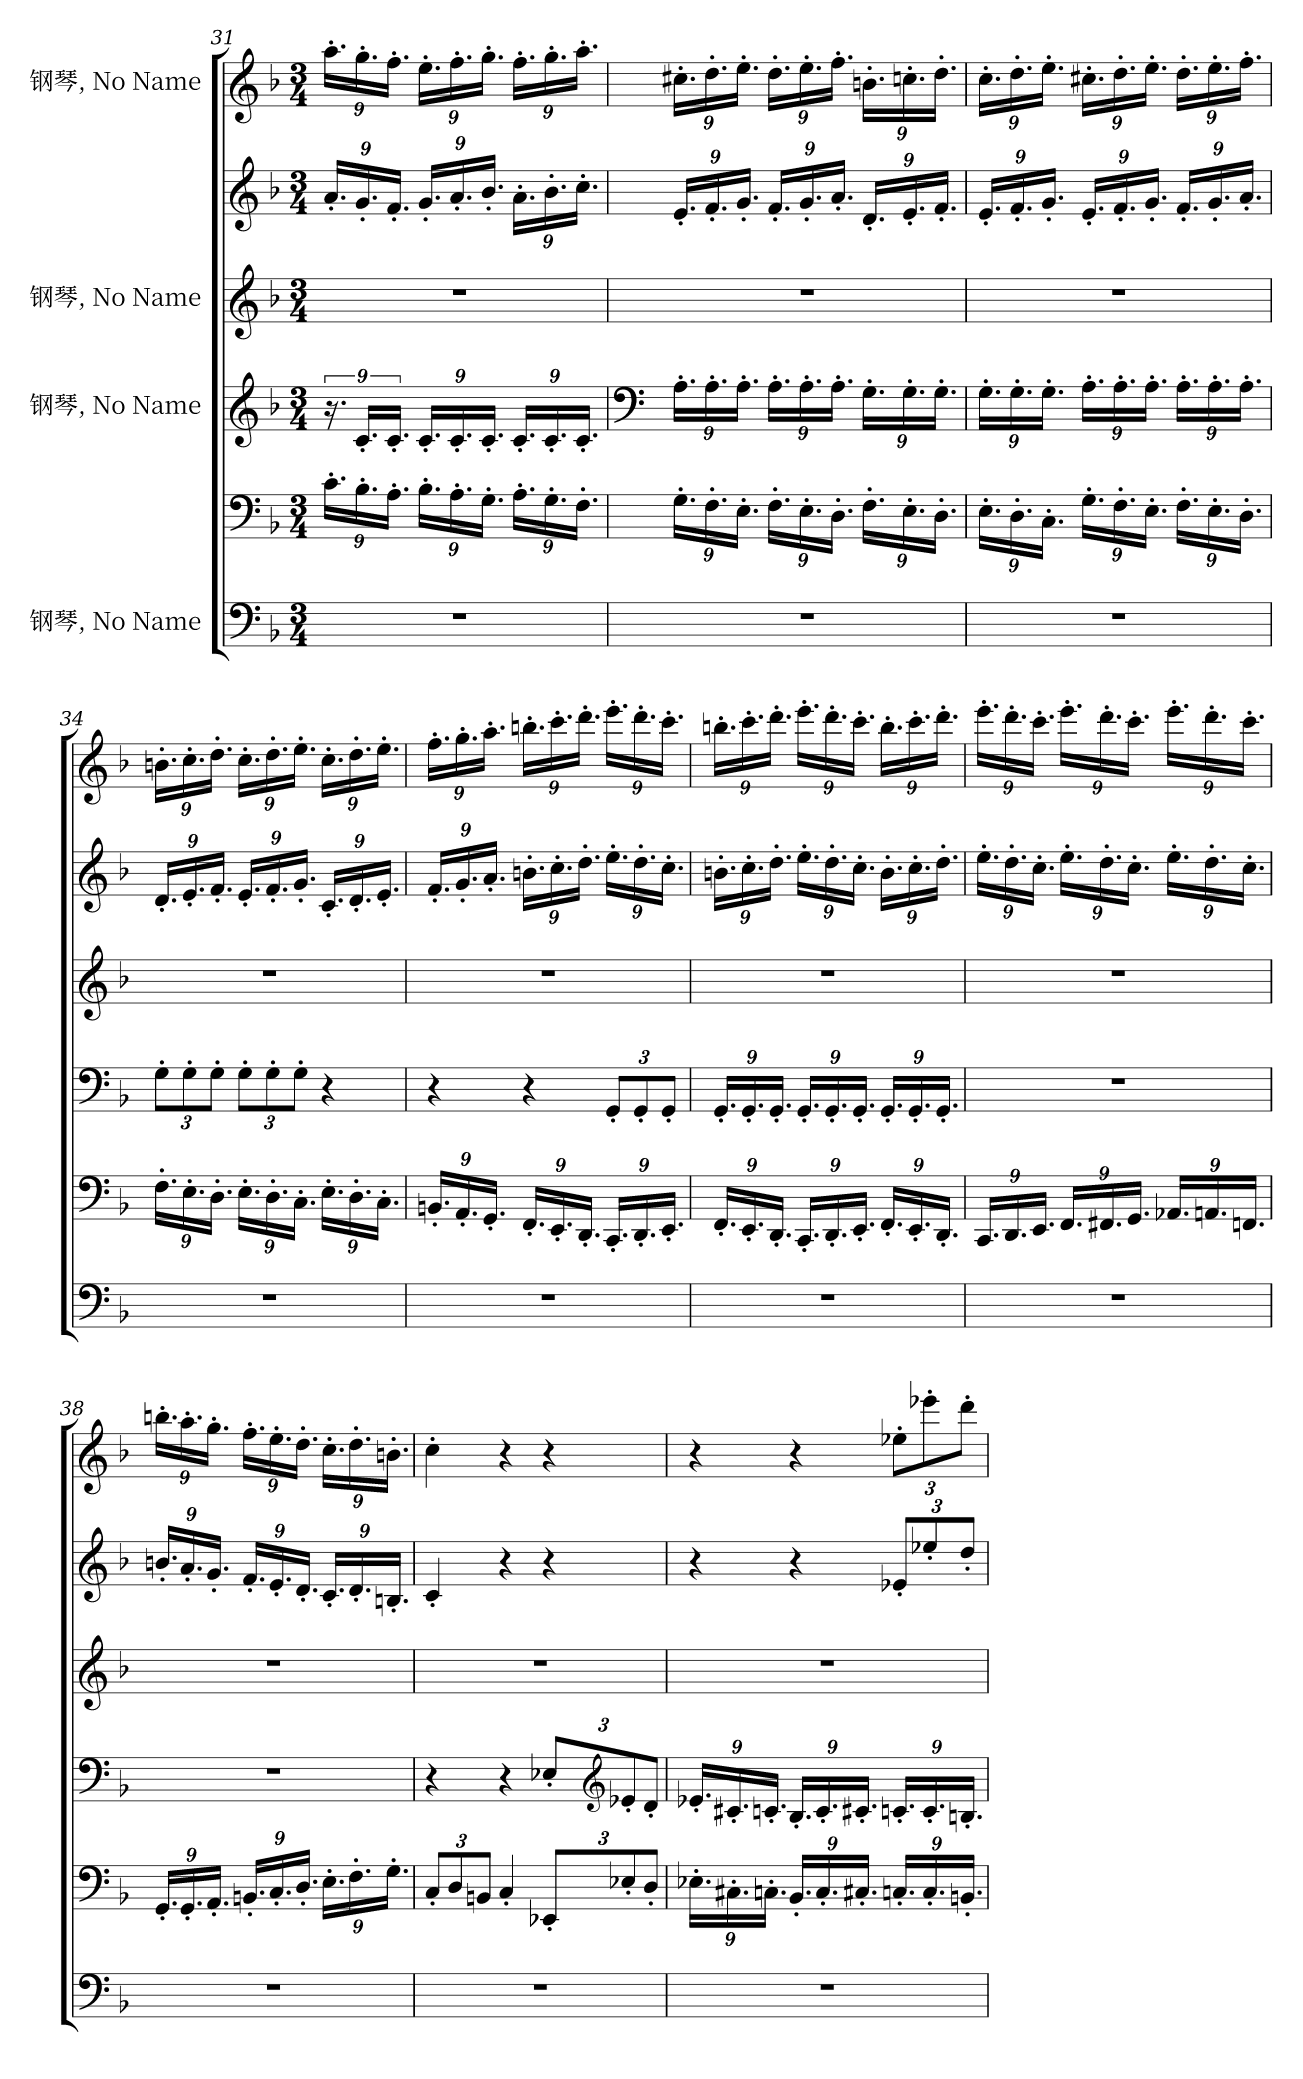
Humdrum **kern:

**kern	**kern	**kern	**kern	**kern	**kern
*part4	*part4	*part3	*part2	*part2	*part1
*staff6	*staff5	*staff4	*staff3	*staff2	*staff1
*I"钢琴, No Name	*	*I"钢琴, No Name	*I"钢琴, No Name	*	*I"钢琴, No Name
*clefF4	*clefF4	*clefG2	*clefG2	*clefG2	*clefG2
*k[b-]	*k[b-]	*k[b-]	*k[b-]	*k[b-]	*k[b-]
*M3/4	*M3/4	*M3/4	*M3/4	*M3/4	*M3/4
*	*Xbrackettup	*	*	*Xbrackettup	*Xbrackettup
=31	=31	=31	=31	=31	=31
2.r	18.c'\LL	18.r	2.r	18.a'/LL	18.aa'\LL
.	18.B-'\	18.c'/LL	.	18.g'/	18.gg'\
.	18.A'\JJ	18.c'/JJ	.	18.f'/JJ	18.ff'\JJ
.	18.B-'\LL	18.c'/LL	.	18.g'/LL	18.ee'\LL
.	18.A'\	18.c'/	.	18.a'/	18.ff'\
.	18.G'\JJ	18.c'/JJ	.	18.b-'/JJ	18.gg'\JJ
.	18.A'\LL	18.c'/LL	.	18.a'\LL	18.ff'\LL
.	18.G'\	18.c'/	.	18.b-'\	18.gg'\
.	18.F'\JJ	18.c'/JJ	.	18.cc'\JJ	18.aa'\JJ
!!LO:PB:g=z
=32	=32	=32	=32	=32	=32
*	*	*clefF4	*	*	*
*	*	*Xbrackettup	*	*	*
2.r	18.G'\LL	18.A'\LL	2.r	18.e'/LL	18.cc#X'\LL
.	18.F'\	18.A'\	.	18.f'/	18.dd'\
.	18.E'\JJ	18.A'\JJ	.	18.g'/JJ	18.ee'\JJ
.	18.F'\LL	18.A'\LL	.	18.f'/LL	18.dd'\LL
.	18.E'\	18.A'\	.	18.g'/	18.ee'\
.	18.D'\JJ	18.A'\JJ	.	18.a'/JJ	18.ff'\JJ
.	18.F'\LL	18.G'\LL	.	18.d'/LL	18.bn'\LL
.	18.E'\	18.G'\	.	18.e'/	18.ccn'\
.	18.D'\JJ	18.G'\JJ	.	18.f'/JJ	18.dd'\JJ
=33	=33	=33	=33	=33	=33
2.r	18.E'\LL	18.G'\LL	2.r	18.e'/LL	18.cc'\LL
.	18.D'\	18.G'\	.	18.f'/	18.dd'\
.	18.C'\JJ	18.G'\JJ	.	18.g'/JJ	18.ee'\JJ
.	18.G'\LL	18.A'\LL	.	18.e'/LL	18.cc#X'\LL
.	18.F'\	18.A'\	.	18.f'/	18.dd'\
.	18.E'\JJ	18.A'\JJ	.	18.g'/JJ	18.ee'\JJ
.	18.F'\LL	18.A'\LL	.	18.f'/LL	18.dd'\LL
.	18.E'\	18.A'\	.	18.g'/	18.ee'\
.	18.D'\JJ	18.A'\JJ	.	18.a'/JJ	18.ff'\JJ
=34	=34	=34	=34	=34	=34
2.r	18.F'\LL	12G'\L	2.r	18.d'/LL	18.bn'\LL
.	18.E'\	12G'\	.	18.e'/	18.cc'\
.	18.D'\JJ	12G'\J	.	18.f'/JJ	18.dd'\JJ
.	18.E'\LL	12G'\L	.	18.e'/LL	18.cc'\LL
.	18.D'\	12G'\	.	18.f'/	18.dd'\
.	18.C'\JJ	12G'\J	.	18.g'/JJ	18.ee'\JJ
.	18.E'\LL	4r	.	18.c'/LL	18.cc'\LL
.	18.D'\	.	.	18.d'/	18.dd'\
.	18.C'\JJ	.	.	18.e'/JJ	18.ee'\JJ
!!LO:LB:g=z
=35	=35	=35	=35	=35	=35
*	*	*	*	*	*MM120
2.r	18.BBn'/LL	4r	2.r	18.f'/LL	18.ff'\LL
.	18.AA'/	.	.	18.g'/	18.gg'\
.	18.GG'/JJ	.	.	18.a'/JJ	18.aa'\JJ
.	18.FF'/LL	4r	.	18.bn'\LL	18.bbn'\LL
.	18.EE'/	.	.	18.cc'\	18.ccc'\
.	18.DD'/JJ	.	.	18.dd'\JJ	18.ddd'\JJ
.	18.CC'/LL	12GG'/L	.	18.ee'\LL	18.eee'\LL
.	18.DD'/	12GG'/	.	18.dd'\	18.ddd'\
.	18.EE'/JJ	12GG'/J	.	18.cc'\JJ	18.ccc'\JJ
=36	=36	=36	=36	=36	=36
2.r	18.FF'/LL	18.GG'/LL	2.r	18.bn'\LL	18.bbn'\LL
.	18.EE'/	18.GG'/	.	18.cc'\	18.ccc'\
.	18.DD'/JJ	18.GG'/JJ	.	18.dd'\JJ	18.ddd'\JJ
.	18.CC'/LL	18.GG'/LL	.	18.ee'\LL	18.eee'\LL
.	18.DD'/	18.GG'/	.	18.dd'\	18.ddd'\
.	18.EE'/JJ	18.GG'/JJ	.	18.cc'\JJ	18.ccc'\JJ
.	18.FF'/LL	18.GG'/LL	.	18.b'\LL	18.bb'\LL
.	18.EE'/	18.GG'/	.	18.cc'\	18.ccc'\
.	18.DD'/JJ	18.GG'/JJ	.	18.dd'\JJ	18.ddd'\JJ
!!LO:PB:g=z
=37	=37	=37	=37	=37	=37
2.r	18.CC/LL	2.r	2.r	18.ee'\LL	18.eee'\LL
.	18.DD/	.	.	18.dd'\	18.ddd'\
.	18.EE/JJ	.	.	18.cc'\JJ	18.ccc'\JJ
.	18.FF/LL	.	.	18.ee'\LL	18.eee'\LL
.	18.FF#X/	.	.	18.dd'\	18.ddd'\
.	18.GG/JJ	.	.	18.cc'\JJ	18.ccc'\JJ
.	18.AA-X/LL	.	.	18.ee'\LL	18.eee'\LL
.	18.AAn/	.	.	18.dd'\	18.ddd'\
.	18.FFn/JJ	.	.	18.cc'\JJ	18.ccc'\JJ
=38	=38	=38	=38	=38	=38
2.r	18.GG'/LL	2.r	2.r	18.bn'/LL	18.bbn'\LL
.	18.GG'/	.	.	18.a'/	18.aa'\
.	18.AA'/JJ	.	.	18.g'/JJ	18.gg'\JJ
.	18.BBn'/LL	.	.	18.f'/LL	18.ff'\LL
.	18.C'/	.	.	18.e'/	18.ee'\
.	18.D'/JJ	.	.	18.d'/JJ	18.dd'\JJ
.	18.E'\LL	.	.	18.c'/LL	18.cc'\LL
.	18.F'\	.	.	18.d'/	18.dd'\
.	18.G'\JJ	.	.	18.Bn'/JJ	18.bn'\JJ
!!LO:LB:g=z
=39	=39	=39	=39	=39	=39
2.r	12C'/L	4r	2.r	4c'/	4cc'\
.	12D/	.	.	.	.
.	12BBn/J	.	.	.	.
.	4C'/	4r	.	4r	4r
*	*	*	*	*	*MM118
.	12EE-X'/L	12E-X'/L	.	4r	4r
*	*	*clefG2	*	*	*
.	12E-X'/	12e-X'/	.	.	.
.	12D'/J	12d'/J	.	.	.
=40	=40	=40	=40	=40	=40
2.r	18.E-X'\LL	18.e-X'/LL	2.r	4r	4r
.	18.C#X'\	18.c#X'/	.	.	.
.	18.Cn'\JJ	18.cn'/JJ	.	.	.
.	18.BB-'/LL	18.B-'/LL	.	4r	4r
.	18.C'/	18.c'/	.	.	.
.	18.C#X'/JJ	18.c#X'/JJ	.	.	.
*	*	*	*	*	*MM118
.	18.Cn'/LL	18.cn'/LL	.	12e-X'/L	12ee-X'\L
*	*	*	*	*	*MM120
.	18.C'/	18.c'/	.	12ee-X'/	12eee-X'\
.	18.BBn'/JJ	18.Bn'/JJ	.	12dd'/J	12ddd'\J
=	=	=	=	=	=
*-	*-	*-	*-	*-	*-
